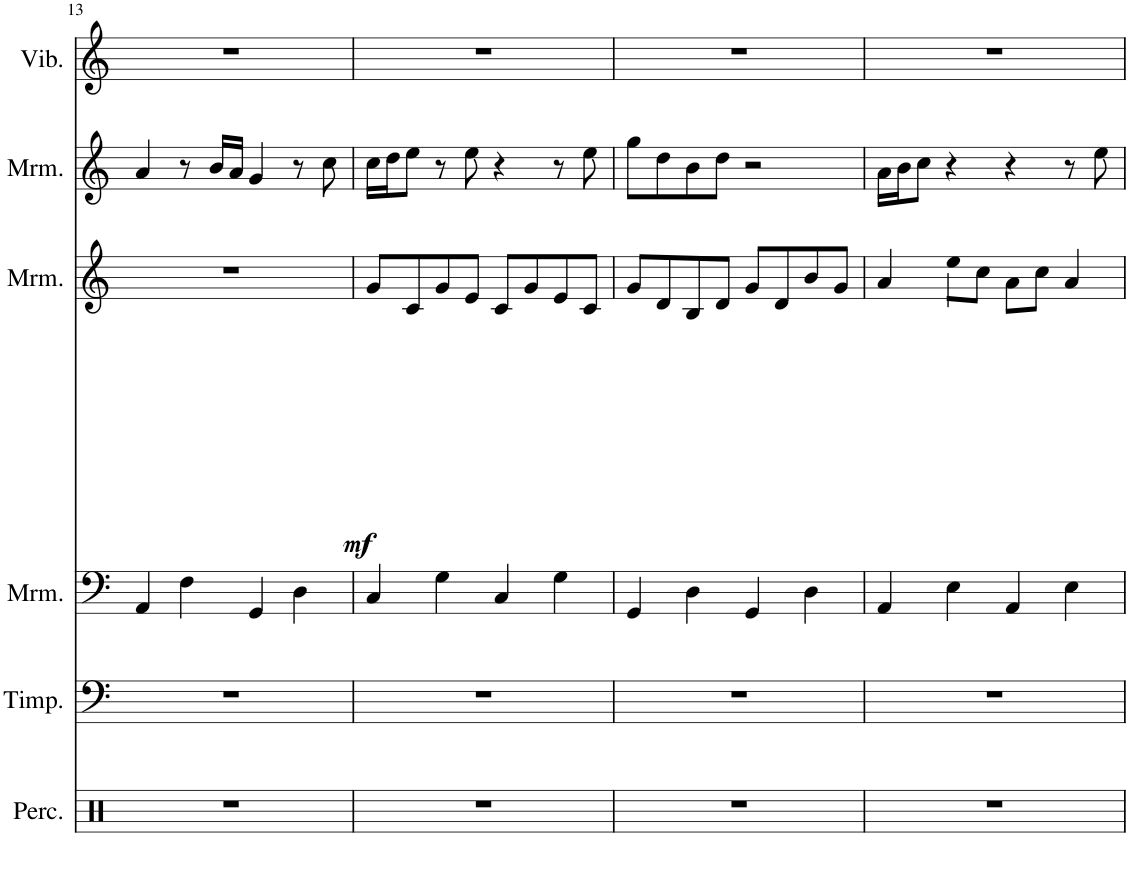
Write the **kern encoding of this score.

**kern	**kern	**kern	**kern	**dynam	**kern	**kern
*part6	*part5	*part4	*part3	*part3	*part2	*part1
*staff6	*staff5	*staff4	*staff3	*staff3	*staff2	*staff1
*I"Percussion	*I"Timpani	*I"Marimba	*I"Marimba	*	*I"Marimba	*I"Vibraphone
*I'Perc.	*I'Timp.	*I'Mrm.	*I'Mrm.	*	*I'Mrm.	*I'Vib.
!!LO:PB:g=z
*clefX	*clefF4	*clefF4	*clefG2	*	*clefG2	*clefG2
*k[]	*k[]	*k[]	*k[]	*	*k[]	*k[]
*M4/4	*M4/4	*M4/4	*M4/4	*	*M4/4	*M4/4
=13	=13	=13	=13	=13	=13	=13
1r	1r	4AA/	1r	.	4a/	1r
.	.	4F\	.	.	8r	.
.	.	.	.	.	16b/LL	.
.	.	.	.	.	16a/JJ	.
.	.	4GG/	.	.	4g/	.
.	.	4D\	.	.	8r	.
.	.	.	.	.	8cc\	.
=14	=14	=14	=14	=14	=14	=14
!	!	!	!	!LO:DY:b	!	!
1r	1r	4C/	8g/L	mf	16cc\LL	1r
.	.	.	.	.	16dd\J	.
.	.	.	8c/	.	8ee\J	.
.	.	4G\	8g/	.	8r	.
.	.	.	8e/J	.	8ee\	.
.	.	4C/	8c/L	.	4r	.
.	.	.	8g/	.	.	.
.	.	4G\	8e/	.	8r	.
.	.	.	8c/J	.	8ee\	.
=15	=15	=15	=15	=15	=15	=15
1r	1r	4GG/	8g/L	.	8gg\L	1r
.	.	.	8d/	.	8dd\	.
.	.	4D\	8B/	.	8b\	.
.	.	.	8d/J	.	8dd\J	.
.	.	4GG/	8g/L	.	2r	.
.	.	.	8d/	.	.	.
.	.	4D\	8b/	.	.	.
.	.	.	8g/J	.	.	.
=16	=16	=16	=16	=16	=16	=16
1r	1r	4AA/	4a/	.	16a\LL	1r
.	.	.	.	.	16b\J	.
.	.	.	.	.	8cc\J	.
.	.	4E\	8ee\L	.	4r	.
.	.	.	8cc\J	.	.	.
.	.	4AA/	8a\L	.	4r	.
.	.	.	8cc\J	.	.	.
.	.	4E\	4a/	.	8r	.
.	.	.	.	.	8ee\	.
=	=	=	=	=	=	=
*-	*-	*-	*-	*-	*-	*-
